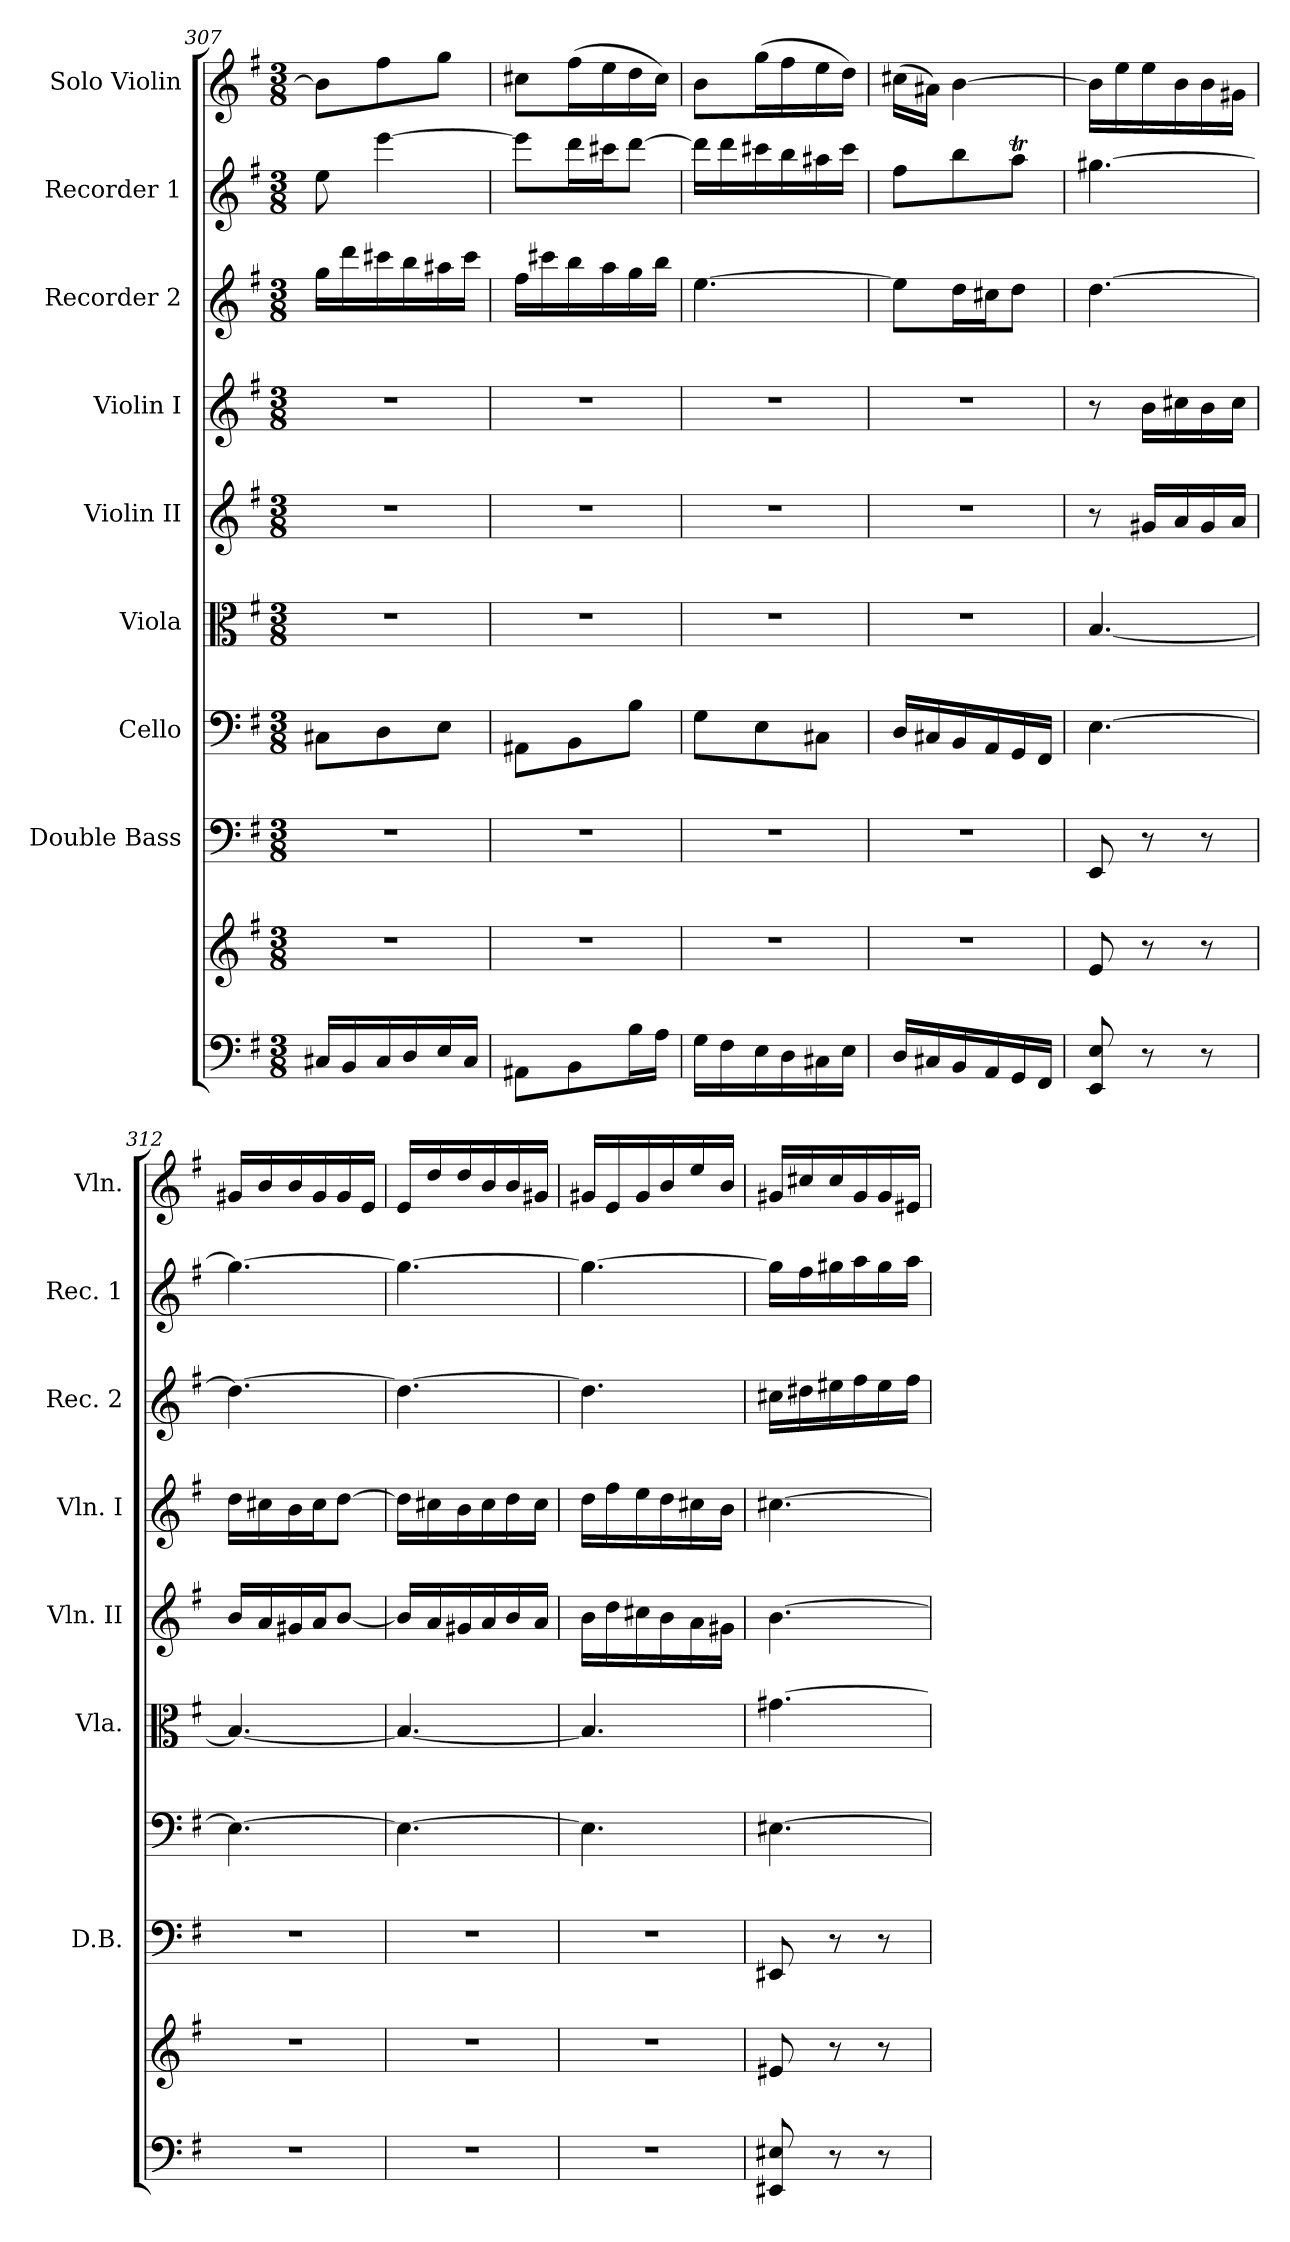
**kern	**kern	**kern	**kern	**kern	**kern	**kern	**kern	**kern	**kern
*part9	*part9	*part8	*part7	*part6	*part5	*part4	*part3	*part2	*part1
*staff10	*staff9	*staff8	*staff7	*staff6	*staff5	*staff4	*staff3	*staff2	*staff1
*	*	*I"Double Bass	*I"Cello	*I"Viola	*I"Violin II	*I"Violin I	*I"Recorder 2	*I"Recorder 1	*I"Solo Violin
*	*	*I'D.B.	*	*I'Vla.	*I'Vln. II	*I'Vln. I	*I'Rec. 2	*I'Rec. 1	*I'Vln.
*clefF4	*clefG2	*clefF4	*clefF4	*clefC3	*clefG2	*clefG2	*clefG2	*clefG2	*clefG2
*	*	*ITrd7c12	*	*	*	*	*	*	*
*k[f#]	*k[f#]	*k[f#]	*k[f#]	*k[f#]	*k[f#]	*k[f#]	*k[f#]	*k[f#]	*k[f#]
*G:	*G:	*G:	*G:	*G:	*G:	*G:	*G:	*G:	*G:
*M3/8	*M3/8	*M3/8	*M3/8	*M3/8	*M3/8	*M3/8	*M3/8	*M3/8	*M3/8
=307	=307	=307	=307	=307	=307	=307	=307	=307	=307
16C#X/LL	4.r	4.r	8C#X\L	4.r	4.r	4.r	16gg\LL	8ee\	8b\L]
16BB/	.	.	.	.	.	.	16ddd\	.	.
16C#/	.	.	8D\	.	.	.	16ccc#X\	[4eee\	8ff#\
16D/	.	.	.	.	.	.	16bb\	.	.
16E/	.	.	8E\J	.	.	.	16aa#X\	.	8gg\J
16C#/JJ	.	.	.	.	.	.	16ccc#\JJ	.	.
=308	=308	=308	=308	=308	=308	=308	=308	=308	=308
8AA#X\L	4.r	4.r	8AA#X\L	4.r	4.r	4.r	16ff#\LL	8eee\L]	8cc#X\L
.	.	.	.	.	.	.	16ccc#X\	.	.
8BB\	.	.	8BB\	.	.	.	16bb\	16ddd\L	(>16ff#\L
.	.	.	.	.	.	.	16aa\	16ccc#X\J	16ee\
16B\L	.	.	8B\J	.	.	.	16gg\	[8ddd\J	16dd\
16A\JJ	.	.	.	.	.	.	16bb\JJ	.	16cc#\JJ)
=309	=309	=309	=309	=309	=309	=309	=309	=309	=309
16G\LL	4.r	4.r	8G\L	4.r	4.r	4.r	[4.ee\	16ddd\LL]	8b\L
16F#\	.	.	.	.	.	.	.	16ddd\	.
16E\	.	.	8E\	.	.	.	.	16ccc#X\	(>16gg\L
16D\	.	.	.	.	.	.	.	16bb\	16ff#\
16C#X\	.	.	8C#X\J	.	.	.	.	16aa#X\	16ee\
16E\JJ	.	.	.	.	.	.	.	16ccc#\JJ	16dd\JJ)
=310	=310	=310	=310	=310	=310	=310	=310	=310	=310
16D/LL	4.r	4.r	16D/LL	4.r	4.r	4.r	8ee\L]	8ff#\L	(>16cc#X\LL
16C#X/	.	.	16C#X/	.	.	.	.	.	16a#X\JJ)
16BB/	.	.	16BB/	.	.	.	16dd\L	8bb\	[4b\
16AA/	.	.	16AA/	.	.	.	16cc#X\J	.	.
16GG/	.	.	16GG/	.	.	.	8dd\J	8aaT\J	.
16FF#/JJ	.	.	16FF#/JJ	.	.	.	.	.	.
=311	=311	=311	=311	=311	=311	=311	=311	=311	=311
8EE/ 8E/	8e/	8EEE/	[4.E\	[4.B/	8r	8r	[4.dd\	[4.gg#X\	16b\LL]
.	.	.	.	.	.	.	.	.	16ee\
8r	8r	8r	.	.	16g#X/LL	16b\LL	.	.	16ee\
.	.	.	.	.	16a/	16cc#X\	.	.	16b\
8r	8r	8r	.	.	16g#/	16b\	.	.	16b\
.	.	.	.	.	16a/JJ	16cc#\JJ	.	.	16g#X\JJ
=312	=312	=312	=312	=312	=312	=312	=312	=312	=312
4.r	4.r	4.r	4.E\_	4.B/_	16b/LL	16dd\LL	4.dd\_	4.gg#\_	16g#X/LL
.	.	.	.	.	16a/	16cc#X\	.	.	16b/
.	.	.	.	.	16g#X/	16b\	.	.	16b/
.	.	.	.	.	16a/J	16cc#\J	.	.	16g#/
.	.	.	.	.	[8b/J	[8dd\J	.	.	16g#/
.	.	.	.	.	.	.	.	.	16e/JJ
=313	=313	=313	=313	=313	=313	=313	=313	=313	=313
4.r	4.r	4.r	4.E\_	4.B/_	16b/LL]	16dd\LL]	4.dd\_	4.gg#\_	16e/LL
.	.	.	.	.	16a/	16cc#X\	.	.	16dd/
.	.	.	.	.	16g#X/	16b\	.	.	16dd/
.	.	.	.	.	16a/	16cc#\	.	.	16b/
.	.	.	.	.	16b/	16dd\	.	.	16b/
.	.	.	.	.	16a/JJ	16cc#\JJ	.	.	16g#X/JJ
=314	=314	=314	=314	=314	=314	=314	=314	=314	=314
4.r	4.r	4.r	4.E\]	4.B/]	16b\LL	16dd\LL	4.dd\]	4.gg#\_	16g#X/LL
.	.	.	.	.	16dd\	16ff#\	.	.	16e/
.	.	.	.	.	16cc#X\	16ee\	.	.	16g#/
.	.	.	.	.	16b\	16dd\	.	.	16b/
.	.	.	.	.	16a\	16cc#X\	.	.	16ee/
.	.	.	.	.	16g#X\JJ	16b\JJ	.	.	16b/JJ
=315	=315	=315	=315	=315	=315	=315	=315	=315	=315
8EE#X/ 8E#X/	8e#X/	8EEE#X/	[4.E#X\	[4.g#X\	[4.b\	[4.cc#X\	16cc#X\LL	16gg#\LL]	16g#X/LL
.	.	.	.	.	.	.	16dd#X\	16ff#\	16cc#X/
8r	8r	8r	.	.	.	.	16ee#X\	16gg#X\	16cc#/
.	.	.	.	.	.	.	16ff#\	16aa\	16g#/
8r	8r	8r	.	.	.	.	16ee#\	16gg#\	16g#/
.	.	.	.	.	.	.	16ff#\JJ	16aa\JJ	16e#X/JJ
=	=	=	=	=	=	=	=	=	=
*-	*-	*-	*-	*-	*-	*-	*-	*-	*-
